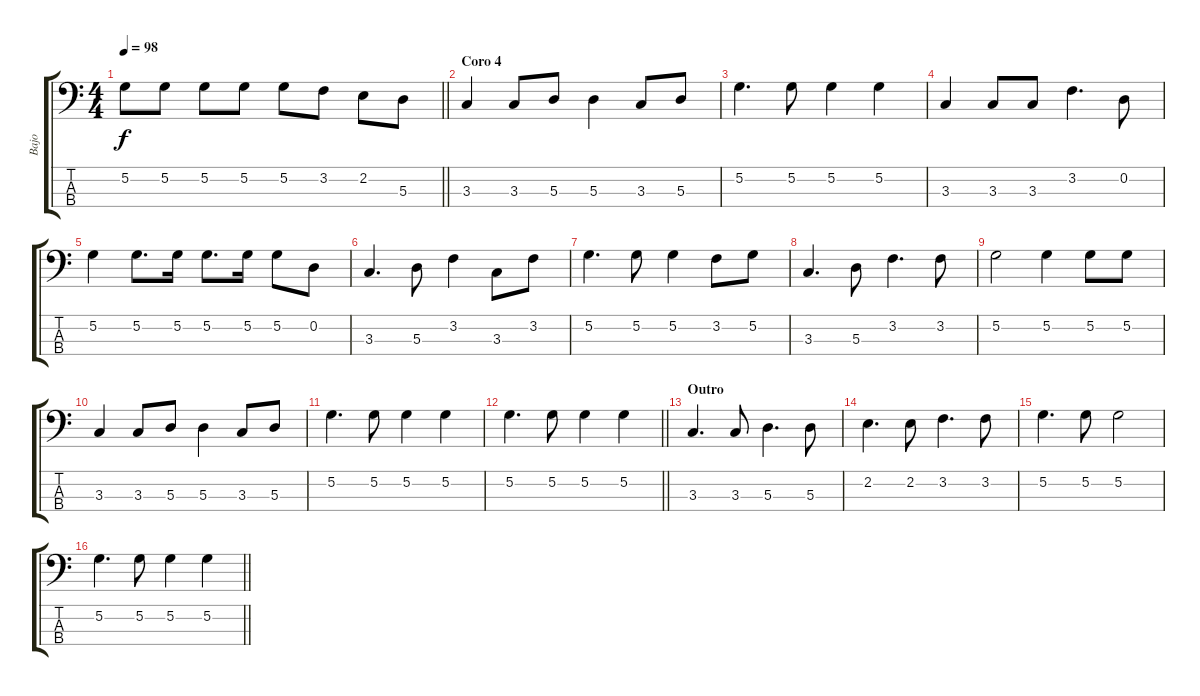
\track ("Bajo" "Bajo") {instrument electricbasspick}
\staff {score tabs}
\tuning (G2 D2 A1 E1) {hide}
\ts (4 4)
\tempo 98
\clef f4
\barLineRight lightlight
\ks c
5.2.8{dy f} 5.2.8 5.2.8 5.2.8 5.2.8 3.2.8 2.2.8 5.3.8 |
\section ("" "Coro 4")
3.3.4 3.3.8 5.3.8 5.3.4 3.3.8 5.3.8 |
5.2.4{d} 5.2.8 5.2.4 5.2.4 |
3.3.4 3.3.8 3.3.8 3.2.4{d} 0.2.8 |
5.2.4 5.2.8{d} 5.2.16 5.2.8{d} 5.2.16 5.2.8 0.2.8 |
3.3.4{d} 5.3.8 3.2.4 3.3.8 3.2.8 |
5.2.4{d} 5.2.8 5.2.4 3.2.8 5.2.8 |
3.3.4{d} 5.3.8 3.2.4{d} 3.2.8 |
5.2.2 5.2.4 5.2.8 5.2.8 |
3.3.4 3.3.8 5.3.8 5.3.4 3.3.8 5.3.8 |
5.2.4{d} 5.2.8 5.2.4 5.2.4 |
\barLineRight lightlight
5.2.4{d} 5.2.8 5.2.4 5.2.4 |
\section ("" "Outro")
3.3.4{d} 3.3.8 5.3.4{d} 5.3.8 |
2.2.4{d} 2.2.8 3.2.4{d} 3.2.8 |
5.2.4{d} 5.2.8 5.2.2 |
\barLineRight lightlight
5.2.4{d} 5.2.8 5.2.4 5.2.4
